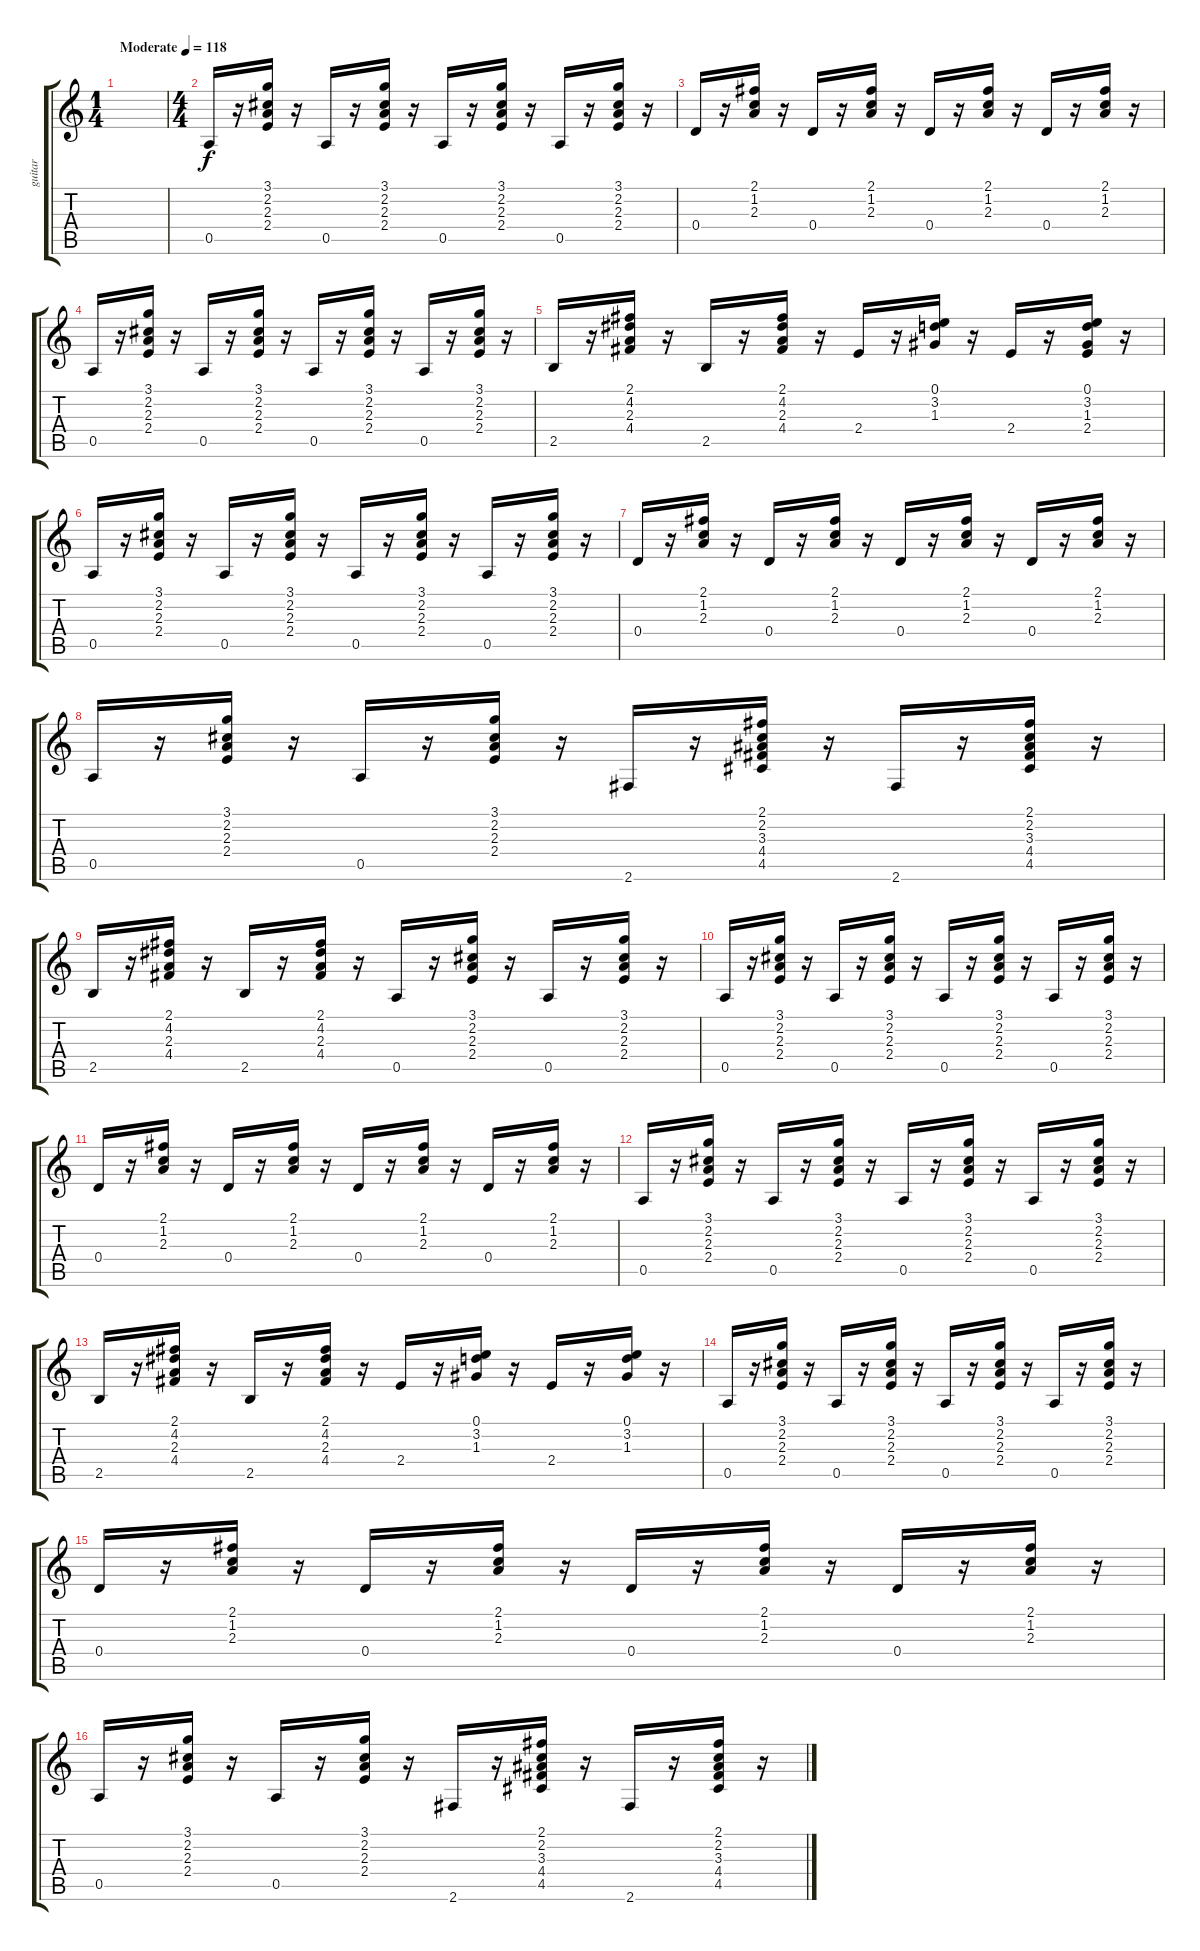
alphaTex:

\track ("guitar" "guitar") {instrument acousticguitarnylon}
\staff {score tabs}
\tuning (E4 B3 G3 D3 A2 E2) {hide}
\ts (1 4)
\tempo (118 "Moderate")
\clef g2
\ks c
|
\ts (4 4)
0.5.16 r.16 (3.1 2.2 2.3 2.4).16 r.16 0.5.16 r.16 (3.1 2.2 2.3 2.4).16 r.16 0.5.16 r.16 (3.1 2.2 2.3 2.4).16 r.16 0.5.16 r.16 (3.1 2.2 2.3 2.4).16 r.16 |
0.4.16 r.16 (2.1 1.2 2.3).16 r.16 0.4.16 r.16 (2.1 1.2 2.3).16 r.16 0.4.16 r.16 (2.1 1.2 2.3).16 r.16 0.4.16 r.16 (2.1 1.2 2.3).16 r.16 |
0.5.16 r.16 (3.1 2.2 2.3 2.4).16 r.16 0.5.16 r.16 (3.1 2.2 2.3 2.4).16 r.16 0.5.16 r.16 (3.1 2.2 2.3 2.4).16 r.16 0.5.16 r.16 (3.1 2.2 2.3 2.4).16 r.16 |
2.5.16 r.16 (2.1 4.2 2.3 4.4).16 r.16 2.5.16 r.16 (2.1 4.2 2.3 4.4).16 r.16 2.4.16 r.16 (0.1 3.2 1.3).16 r.16 2.4.16 r.16 (0.1 3.2 1.3 2.4).16 r.16 |
0.5.16 r.16 (3.1 2.2 2.3 2.4).16 r.16 0.5.16 r.16 (3.1 2.2 2.3 2.4).16 r.16 0.5.16 r.16 (3.1 2.2 2.3 2.4).16 r.16 0.5.16 r.16 (3.1 2.2 2.3 2.4).16 r.16 |
0.4.16 r.16 (2.1 1.2 2.3).16 r.16 0.4.16 r.16 (2.1 1.2 2.3).16 r.16 0.4.16 r.16 (2.1 1.2 2.3).16 r.16 0.4.16 r.16 (2.1 1.2 2.3).16 r.16 |
0.5.16 r.16 (3.1 2.2 2.3 2.4).16 r.16 0.5.16 r.16 (3.1 2.2 2.3 2.4).16 r.16 2.6.16 r.16 (2.1 2.2 3.3 4.4 4.5).16 r.16 2.6.16 r.16 (2.1 2.2 3.3 4.4 4.5).16 r.16 |
2.5.16 r.16 (2.1 4.2 2.3 4.4).16 r.16 2.5.16 r.16 (2.1 4.2 2.3 4.4).16 r.16 0.5.16 r.16 (3.1 2.2 2.3 2.4).16 r.16 0.5.16 r.16 (3.1 2.2 2.3 2.4).16 r.16 |
0.5.16 r.16 (3.1 2.2 2.3 2.4).16 r.16 0.5.16 r.16 (3.1 2.2 2.3 2.4).16 r.16 0.5.16 r.16 (3.1 2.2 2.3 2.4).16 r.16 0.5.16 r.16 (3.1 2.2 2.3 2.4).16 r.16 |
0.4.16 r.16 (2.1 1.2 2.3).16 r.16 0.4.16 r.16 (2.1 1.2 2.3).16 r.16 0.4.16 r.16 (2.1 1.2 2.3).16 r.16 0.4.16 r.16 (2.1 1.2 2.3).16 r.16 |
0.5.16 r.16 (3.1 2.2 2.3 2.4).16 r.16 0.5.16 r.16 (3.1 2.2 2.3 2.4).16 r.16 0.5.16 r.16 (3.1 2.2 2.3 2.4).16 r.16 0.5.16 r.16 (3.1 2.2 2.3 2.4).16 r.16 |
2.5.16 r.16 (2.1 4.2 2.3 4.4).16 r.16 2.5.16 r.16 (2.1 4.2 2.3 4.4).16 r.16 2.4.16 r.16 (0.1 3.2 1.3).16 r.16 2.4.16 r.16 (0.1 3.2 1.3).16 r.16 |
0.5.16 r.16 (3.1 2.2 2.3 2.4).16 r.16 0.5.16 r.16 (3.1 2.2 2.3 2.4).16 r.16 0.5.16 r.16 (3.1 2.2 2.3 2.4).16 r.16 0.5.16 r.16 (3.1 2.2 2.3 2.4).16 r.16 |
0.4.16 r.16 (2.1 1.2 2.3).16 r.16 0.4.16 r.16 (2.1 1.2 2.3).16 r.16 0.4.16 r.16 (2.1 1.2 2.3).16 r.16 0.4.16 r.16 (2.1 1.2 2.3).16 r.16 |
0.5.16 r.16 (3.1 2.2 2.3 2.4).16 r.16 0.5.16 r.16 (3.1 2.2 2.3 2.4).16 r.16 2.6.16 r.16 (2.1 2.2 3.3 4.4 4.5).16 r.16 2.6.16 r.16 (2.1 2.2 3.3 4.4 4.5).16 r.16
